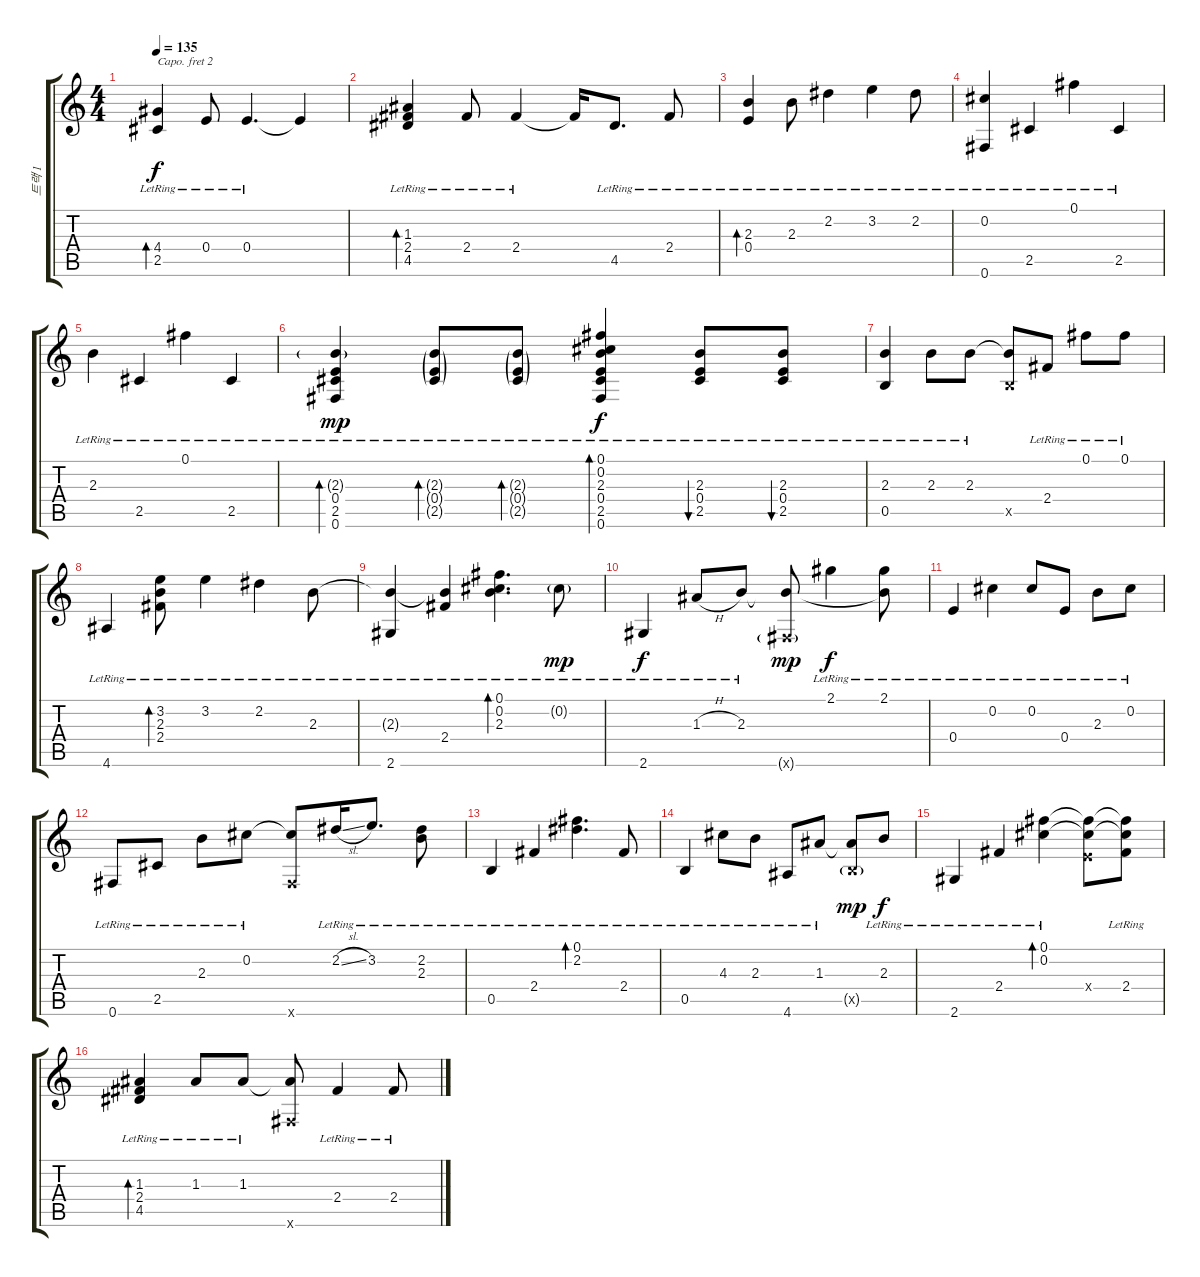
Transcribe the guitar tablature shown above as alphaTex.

\track ("트랙 1" "트랙 1") {instrument acousticguitarsteel}
\staff {score tabs}
\capo 2
\tuning (E4 B3 G3 D3 A2 E2) {hide}
\ts (4 4)
\tempo 135
\clef g2
\ks c
(4.4{lr} 2.5{lr}).4{bd 480 dy f} 0.4{lr}.8 0.4{lr}.4{d} 0.4{t}.4 |
(1.3{lr} 2.4{lr} 4.5{lr}).4{bd 480} 2.4{lr}.8 2.4{lr}.4 2.4{t}.16 4.5{lr}.8{d} 2.4{lr}.8 |
(2.3{lr} 0.4).4{bd 480} 2.3{lr}.8 2.2{lr}.4 3.2{lr}.4 2.2{lr}.8 |
(0.2{lr} 0.6{lr}).4 2.5{lr}.4 0.1{lr}.4 2.5{lr}.4 |
2.3{lr}.4 2.5{lr}.4 0.1{lr}.4 2.5{lr}.4 |
(2.3{g lr} 0.4{lr} 2.5{lr} 0.6{lr}).4{bd 60 dy mp} (2.3{g lr} 0.4{g lr} 2.5{g lr}).8{bd 60} (2.3{g lr} 0.4{g lr} 2.5{g lr}).8{bd 60} (0.1{lr} 0.2{lr} 2.3{lr} 0.4{lr} 2.5{lr} 0.6{lr}).4{bd 60 dy f} (2.3{lr} 0.4{lr} 2.5{lr}).8{bu 60} (2.3{lr} 0.4{lr} 2.5{lr}).8{bu 60} |
(2.3{lr} 0.5{lr}).4 2.3{lr}.8 2.3{lr}.8 (2.3{t} 0.5{x}).8 2.4{lr}.8 0.1{lr}.8 0.1{lr}.8 |
4.6{lr}.4 (3.2{lr} 2.3{lr} 2.4{lr}).8{bd 240} 3.2{lr}.4 2.2{lr}.4 2.3{lr}.8 |
(2.3{t} 2.6{lr}).4 (2.3{t} 2.4{lr}).4 (0.1{lr} 0.2{lr} 2.3{lr}).4{d bd 240} 0.2{g lr}.8{dy mp} |
2.6{lr}.4{dy f} 1.3{h lr}.8 2.3{lr}.8 (2.3{t} 0.6{g x}).8{dy mp} 2.1{lr}.4{dy f} (2.1{lr} 2.3{t}).8 |
0.4{lr}.4 0.2{lr}.4 0.2{lr}.8 0.4{lr}.8 2.3{lr}.8 0.2{lr}.8 |
0.6{lr}.8 2.5{lr}.8 2.3{lr}.8 0.2{lr}.8 (0.2{t} 0.6{x}).8 2.2{sl lr}.16 3.2{lr}.8{d} (2.2{lr} 2.3{lr}).8 |
0.5{lr}.4 2.4{lr}.4 (0.1{lr} 2.2).4{d bd 120} 2.4{lr}.8 |
0.5{lr}.4 4.3{lr}.8 2.3{lr}.8 4.6{lr}.8 1.3{lr}.8 (1.3{t} 0.5{g x}).8{dy mp} 2.3{lr}.8{dy f} |
2.6{lr}.4 2.4{lr}.4 (0.1{lr} 0.2{lr}).4{bd 120} (0.1{t} 0.2{t} 0.4{x}).8 (0.1{t} 0.2{t} 2.4{lr}).8 |
(1.3{lr} 2.4{lr} 4.5{lr}).4{bd 60} 1.3{lr}.8 1.3{lr}.8 (1.3{t} 0.6{x}).8 2.4{lr}.4 2.4{lr}.8
